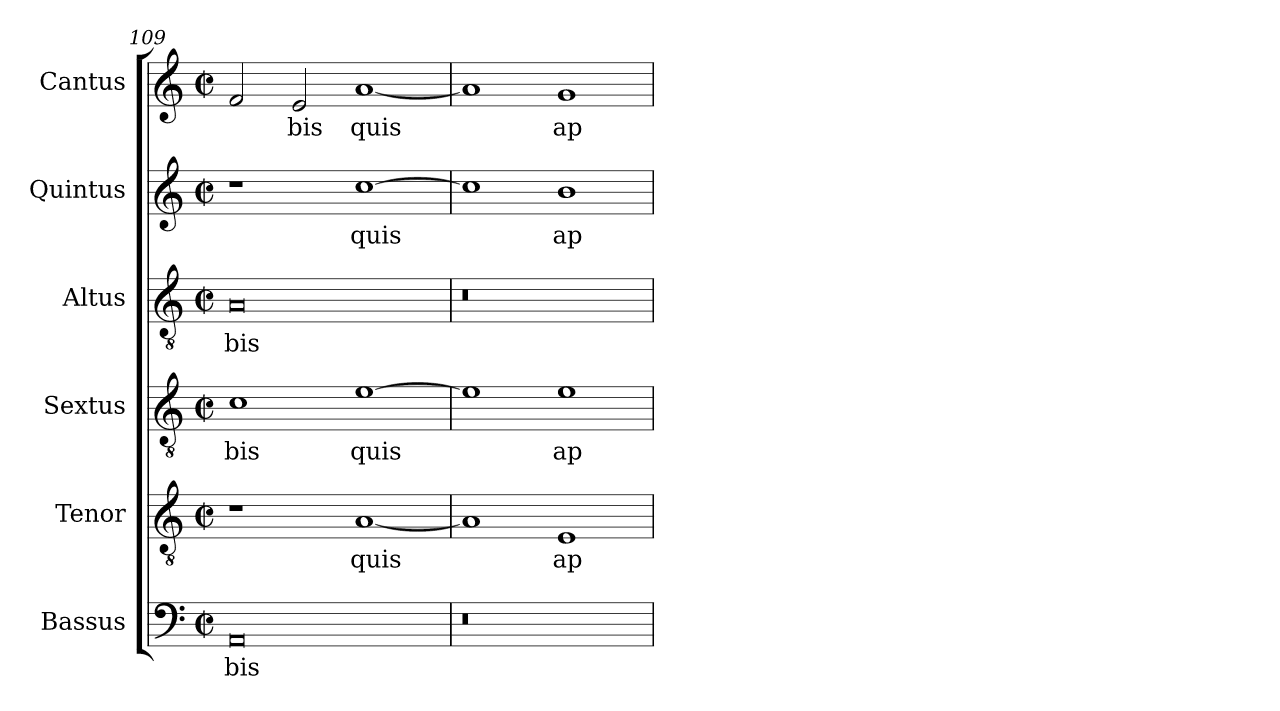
**kern	**text	**kern	**text	**kern	**text	**kern	**text	**kern	**text	**kern	**text
*part6	*part6	*part5	*part5	*part4	*part4	*part3	*part3	*part2	*part2	*part1	*part1
*staff6	*staff6	*staff5	*staff5	*staff4	*staff4	*staff3	*staff3	*staff2	*staff2	*staff1	*staff1
*I"Bassus	*	*I"Tenor	*	*I"Sextus	*	*I"Altus	*	*I"Quintus	*	*I"Cantus	*
*clefF4	*	*clefGv2	*	*clefGv2	*	*clefGv2	*	*clefG2	*	*clefG2	*
*M2/2	*	*M2/2	*	*M2/2	*	*M2/2	*	*M2/2	*	*M2/2	*
*met(c|)	*	*met(c|)	*	*met(c|)	*	*met(c|)	*	*met(c|)	*	*met(c|)	*
=109	=109	=109	=109	=109	=109	=109	=109	=109	=109	=109	=109
!	!LO:LY:b:cj	!	!	!	!LO:LY:b:cj	!	!LO:LY:b:cj	!	!	!	!
0AA	-bis	1r	.	1c	-bis	0A	-bis	1r	.	2f/	.
!	!	!	!	!	!	!	!	!	!	!	!LO:LY:b:cj
.	.	.	.	.	.	.	.	.	.	2e/	-bis
!	!	!	!LO:LY:b	!	!LO:LY:b	!	!	!	!LO:LY:b	!	!LO:LY:b
.	.	[<1A	quis	[>1e	quis	.	.	[>1cc	quis	[<1a	quis
=110	=110	=110	=110	=110	=110	=110	=110	=110	=110	=110	=110
0r	.	1A]	.	1e]	.	0r	.	1cc]	.	1a]	.
!	!	!	!LO:LY:b:cj	!	!LO:LY:b:cj	!	!	!	!LO:LY:b:cj	!	!LO:LY:b:cj
.	.	1E	ap-	1e	ap-	.	.	1b	ap-	1g	ap-
=	=	=	=	=	=	=	=	=	=	=	=
*-	*-	*-	*-	*-	*-	*-	*-	*-	*-	*-	*-
